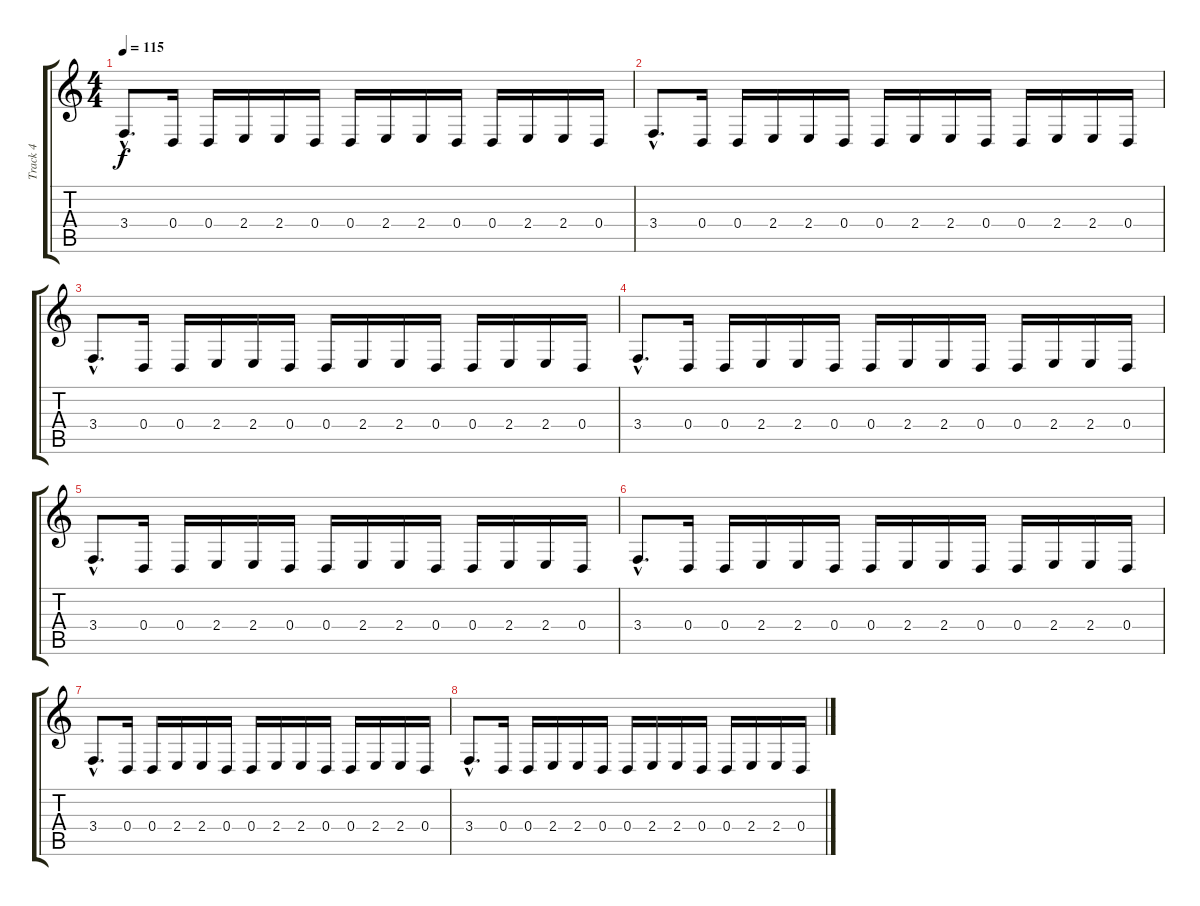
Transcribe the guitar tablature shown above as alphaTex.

\track ("Track 4" "Track 4") {instrument lead2sawtooth}
\staff {score tabs}
\tuning (E4 B3 G3 D3 A2 E2) {hide}
\ts (4 4)
\tempo 115
\clef g2
\ks c
3.4{hac}.8{d dy f} 0.4.16 0.4.16 2.4.16 2.4.16 0.4.16 0.4.16 2.4.16 2.4.16 0.4.16 0.4.16 2.4.16 2.4.16 0.4.16 |
3.4{hac}.8{d} 0.4.16 0.4.16 2.4.16 2.4.16 0.4.16 0.4.16 2.4.16 2.4.16 0.4.16 0.4.16 2.4.16 2.4.16 0.4.16 |
3.4{hac}.8{d} 0.4.16 0.4.16 2.4.16 2.4.16 0.4.16 0.4.16 2.4.16 2.4.16 0.4.16 0.4.16 2.4.16 2.4.16 0.4.16 |
3.4{hac}.8{d} 0.4.16 0.4.16 2.4.16 2.4.16 0.4.16 0.4.16 2.4.16 2.4.16 0.4.16 0.4.16 2.4.16 2.4.16 0.4.16 |
3.4{hac}.8{d} 0.4.16 0.4.16 2.4.16 2.4.16 0.4.16 0.4.16 2.4.16 2.4.16 0.4.16 0.4.16 2.4.16 2.4.16 0.4.16 |
3.4{hac}.8{d} 0.4.16 0.4.16 2.4.16 2.4.16 0.4.16 0.4.16 2.4.16 2.4.16 0.4.16 0.4.16 2.4.16 2.4.16 0.4.16 |
3.4{hac}.8{d} 0.4.16 0.4.16 2.4.16 2.4.16 0.4.16 0.4.16 2.4.16 2.4.16 0.4.16 0.4.16 2.4.16 2.4.16 0.4.16 |
3.4{hac}.8{d} 0.4.16 0.4.16 2.4.16 2.4.16 0.4.16 0.4.16 2.4.16 2.4.16 0.4.16 0.4.16 2.4.16 2.4.16 0.4.16
